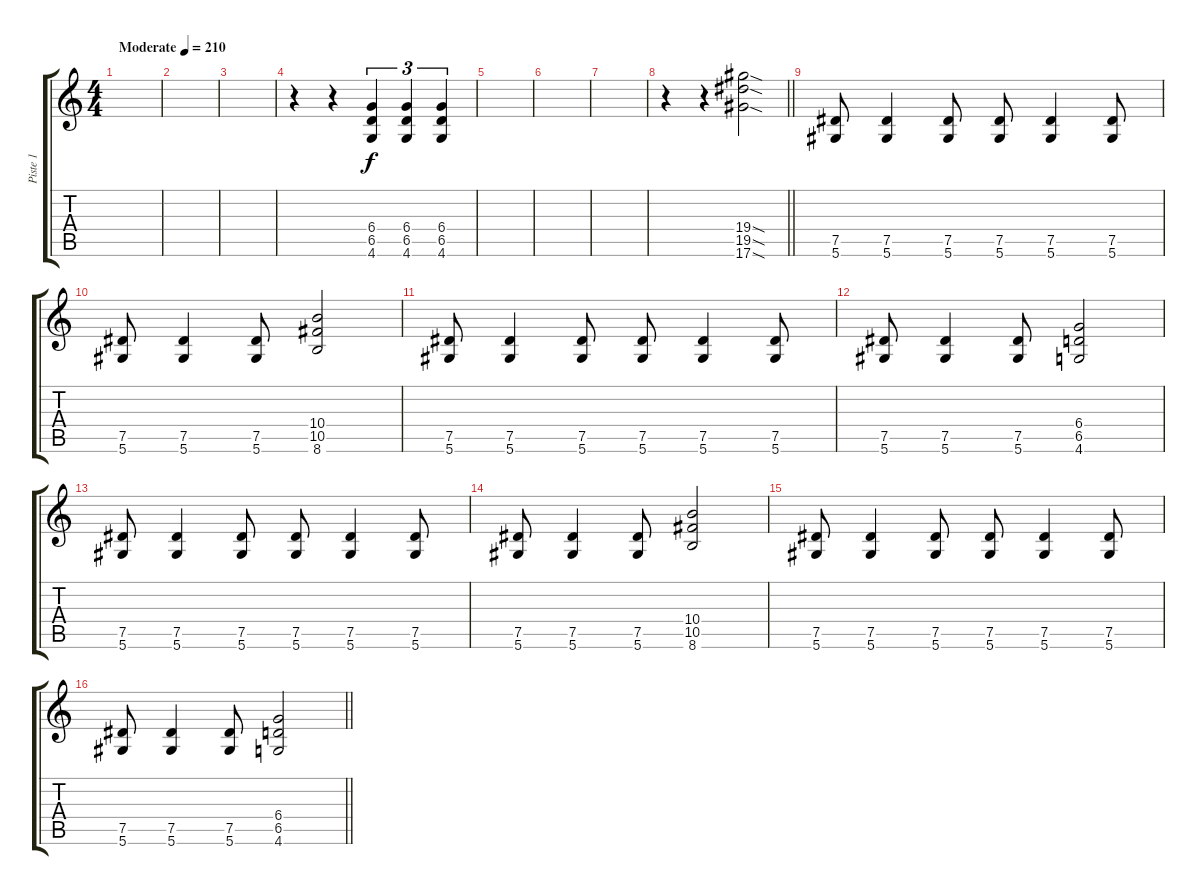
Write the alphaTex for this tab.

\track ("Piste 1" "Piste 1") {instrument distortionguitar}
\staff {score tabs}
\tuning (Eb4 Bb3 Gb3 Db3 Ab2 Eb2) {hide}
\ts (4 4)
\tempo (210 "Moderate")
\clef g2
\ks c
|
|
|
r.4 r.4 (6.4 6.5 4.6).4{tu (3 2)} (6.4 6.5 4.6).4{tu (3 2)} (6.4 6.5 4.6).4{tu (3 2)} |
|
|
|
\barLineRight lightlight
r.4 r.4 (19.4{sod} 19.5{sod} 17.6{sod}).2 |
\section ("" "")
(7.5 5.6).8 (7.5 5.6).4 (7.5 5.6).8 (7.5 5.6).8 (7.5 5.6).4 (7.5 5.6).8 |
(7.5 5.6).8 (7.5 5.6).4 (7.5 5.6).8 (10.4 10.5 8.6).2 |
(7.5 5.6).8 (7.5 5.6).4 (7.5 5.6).8 (7.5 5.6).8 (7.5 5.6).4 (7.5 5.6).8 |
(7.5 5.6).8 (7.5 5.6).4 (7.5 5.6).8 (6.4 6.5 4.6).2 |
(7.5 5.6).8 (7.5 5.6).4 (7.5 5.6).8 (7.5 5.6).8 (7.5 5.6).4 (7.5 5.6).8 |
(7.5 5.6).8 (7.5 5.6).4 (7.5 5.6).8 (10.4 10.5 8.6).2 |
(7.5 5.6).8 (7.5 5.6).4 (7.5 5.6).8 (7.5 5.6).8 (7.5 5.6).4 (7.5 5.6).8 |
\barLineRight lightlight
(7.5 5.6).8 (7.5 5.6).4 (7.5 5.6).8 (6.4 6.5 4.6).2
